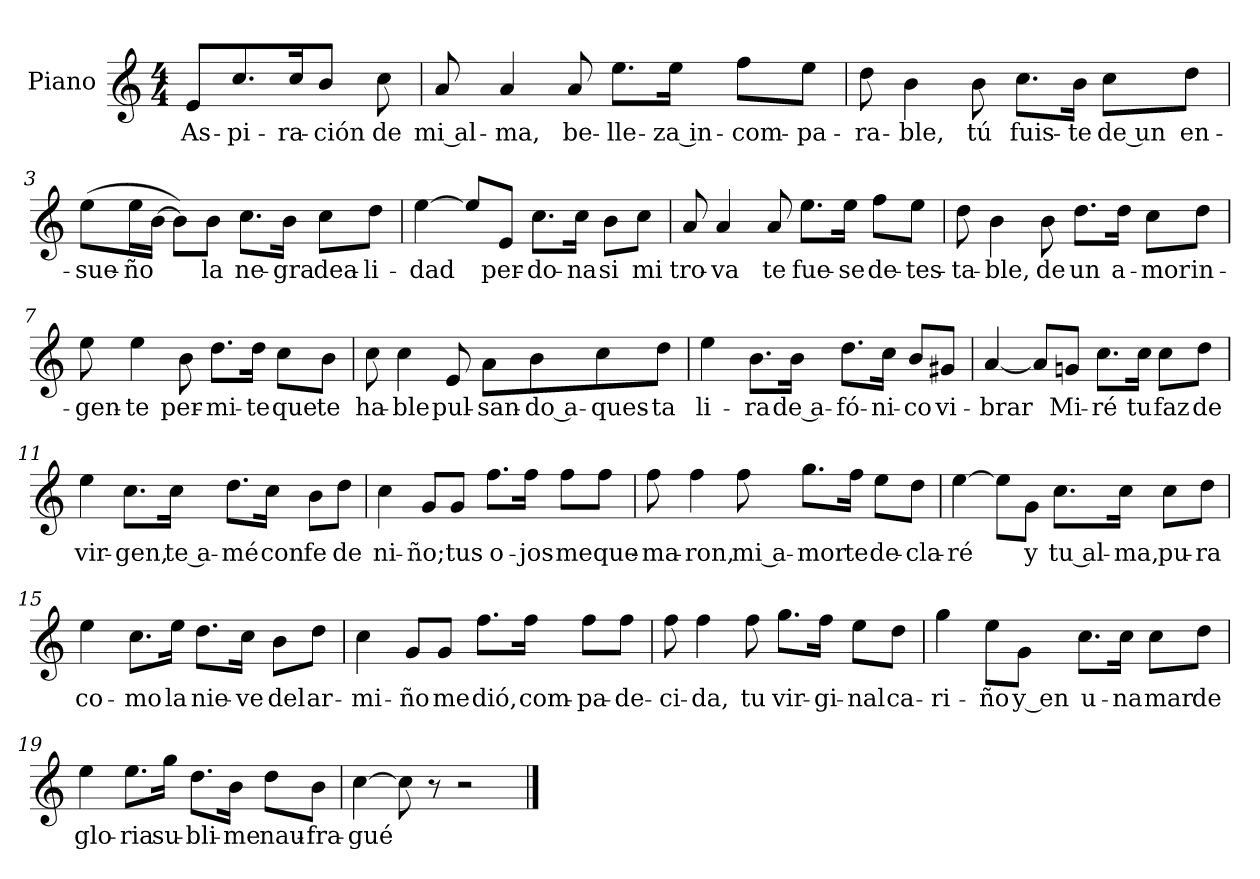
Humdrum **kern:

**kern	**text
*part1	*part1
*staff1	*staff1
*I"Piano	*
*I'Pno.	*
*clefG2	*
*k[]	*
*M4/4	*
=	=
8e/L	As-
8.cc/	-pi-
16cc/k	-ra-
8b/J	-ción
8cc\	de
=1	=1
8a/	mi al-
4a/	-ma,
8a/	be-
8.ee\L	-lle-
16ee\Jk	-za in-
8ff\L	-com-
8ee\J	-pa-
=2	=2
8dd\	-ra-
4b\	-ble,
8b\	tú
8.cc\L	fuis-
16b\Jk	-te
8cc\L	de un
8dd\J	en-
=3	=3
(>8ee\L	-sue-
16ee\L	-ño
[16b\JJ	.
8b\L])	.
8b\J	la
8.cc\L	ne-
16b\Jk	-gra
8cc\L	dea-
8dd\J	-li-
=4	=4
[4ee\	-dad
8ee/L]	.
8e/J	per-
8.cc\L	-do-
16cc\Jk	-na
8b\L	si
8cc\J	mi
=5	=5
8a/	tro-
4a/	-va
8a/	te
8.ee\L	fue-
16ee\Jk	-se
8ff\L	de-
8ee\J	-tes-
=6	=6
8dd\	-ta-
4b\	-ble,
8b\	de
8.dd\L	un
16dd\Jk	a-
8cc\L	-mor
8dd\J	in-
=7	=7
8ee\	-gen-
4ee\	-te
8b\	per-
8.dd\L	-mi-
16dd\Jk	-te
8cc\L	que
8b\J	te
=8	=8
8cc\	ha-
4cc\	-ble
8e/	pul-
8a\L	-san-
8b\	-do a-
8cc\	-ques-
8dd\J	-ta
=9	=9
4ee\	li-
8.b\L	-ra
16b\Jk	de a-
8.dd\L	-fó-
16cc\Jk	-ni-
8b/L	-co
8g#X/J	vi-
=10	=10
[4a/	-brar
8a/L]	.
8gn/J	Mi-
8.cc\L	-ré
16cc\Jk	tu
8cc\L	faz
8dd\J	de
=11	=11
4ee\	vir-
8.cc\L	-gen,
16cc\Jk	te a-
8.dd\L	-mé
16cc\Jk	con
8b\L	fe
8dd\J	de
=12	=12
4cc\	ni-
8g/L	-ño;
8g/J	tus
8.ff\L	o-
16ff\Jk	-jos
8ff\L	me
8ff\J	que-
=13	=13
8ff\	-ma-
4ff\	-ron,
8ff\	mi a-
8.gg\L	-mor
16ff\Jk	te
8ee\L	de-
8dd\J	-cla-
=14	=14
[4ee\	-ré
8ee\L]	.
8g\J	y
8.cc\L	tu al-
16cc\Jk	-ma,
8cc\L	pu-
8dd\J	-ra
=15	=15
4ee\	co-
8.cc\L	-mo
16ee\Jk	la
8.dd\L	nie-
16cc\Jk	-ve
8b\L	del
8dd\J	ar-
=16	=16
4cc\	-mi-
8g/L	-ño
8g/J	me
8.ff\L	dió,
16ff\Jk	com-
8ff\L	-pa-
8ff\J	-de-
=17	=17
8ff\	-ci-
4ff\	-da,
8ff\	tu
8.gg\L	vir-
16ff\Jk	-gi-
8ee\L	-nal
8dd\J	ca-
=18	=18
4gg\	-ri-
8ee\L	-ño
8g\J	y en
8.cc\L	u-
16cc\Jk	-na
8cc\L	mar
8dd\J	de
=19	=19
4ee\	glo-
8.ee\L	-ria
16gg\Jk	su-
8.dd\L	-bli-
16b\Jk	-me
8dd\L	nau-
8b\J	-fra-
=20	=20
[4cc\	-gué
8cc\]	.
8r	.
2r	.
==	==
*-	*-
